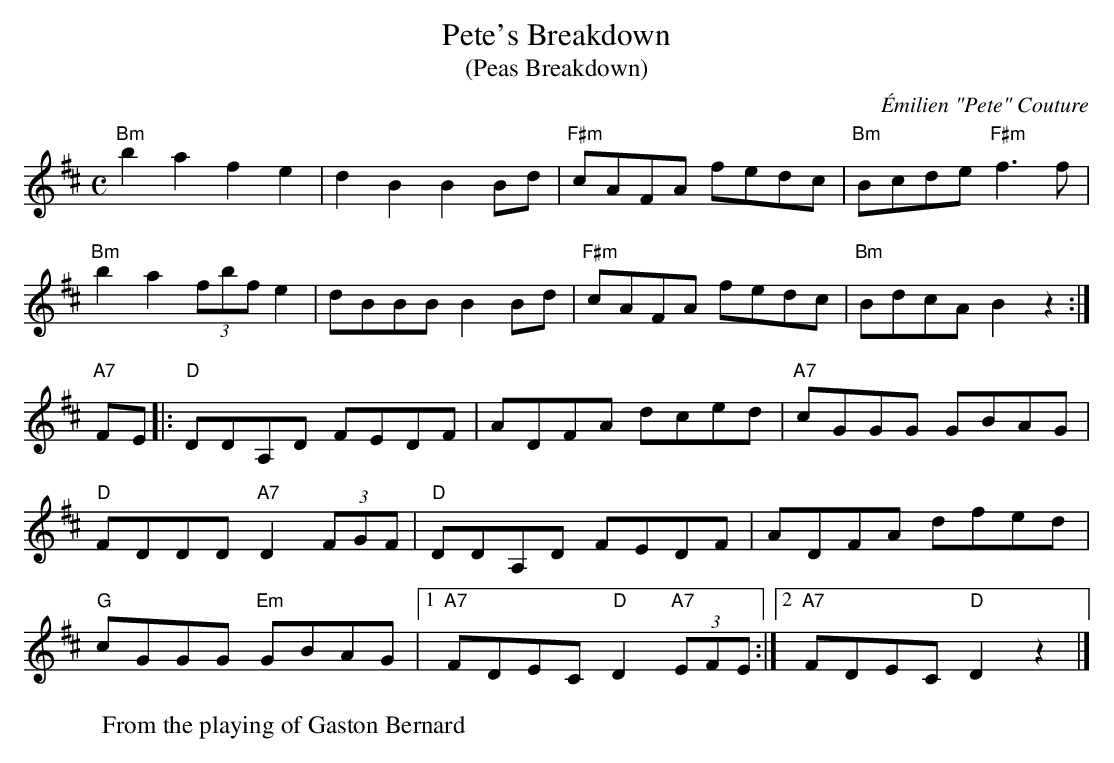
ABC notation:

X:1
T:Pete's Breakdown
T:(Peas Breakdown)
C:Émilien "Pete" Couture
M:C
W:From the playing of Gaston Bernard
K:Bm
"Bm"b2a2f2e2|d2B2B2Bd|"F#m"cAFA fedc|"Bm"Bcde "F#m"f3f|
"Bm"b2a2 (3fbf e2|dBBB B2 Bd|"F#m"cAFA fedc|"Bm"BdcA B2z2:|
"A7"FE|:"D"DDA,D FEDF|ADFA dced|"A7"cGGG GBAG|
"D"FDDD "A7"D2 (3FGF|"D"DDA,D FEDF|ADFA dfed|
"G"cGGG "Em"GBAG|1"A7"FDEC "D"D2 "A7" (3EFE:|2"A7"FDEC "D"D2z2|]
